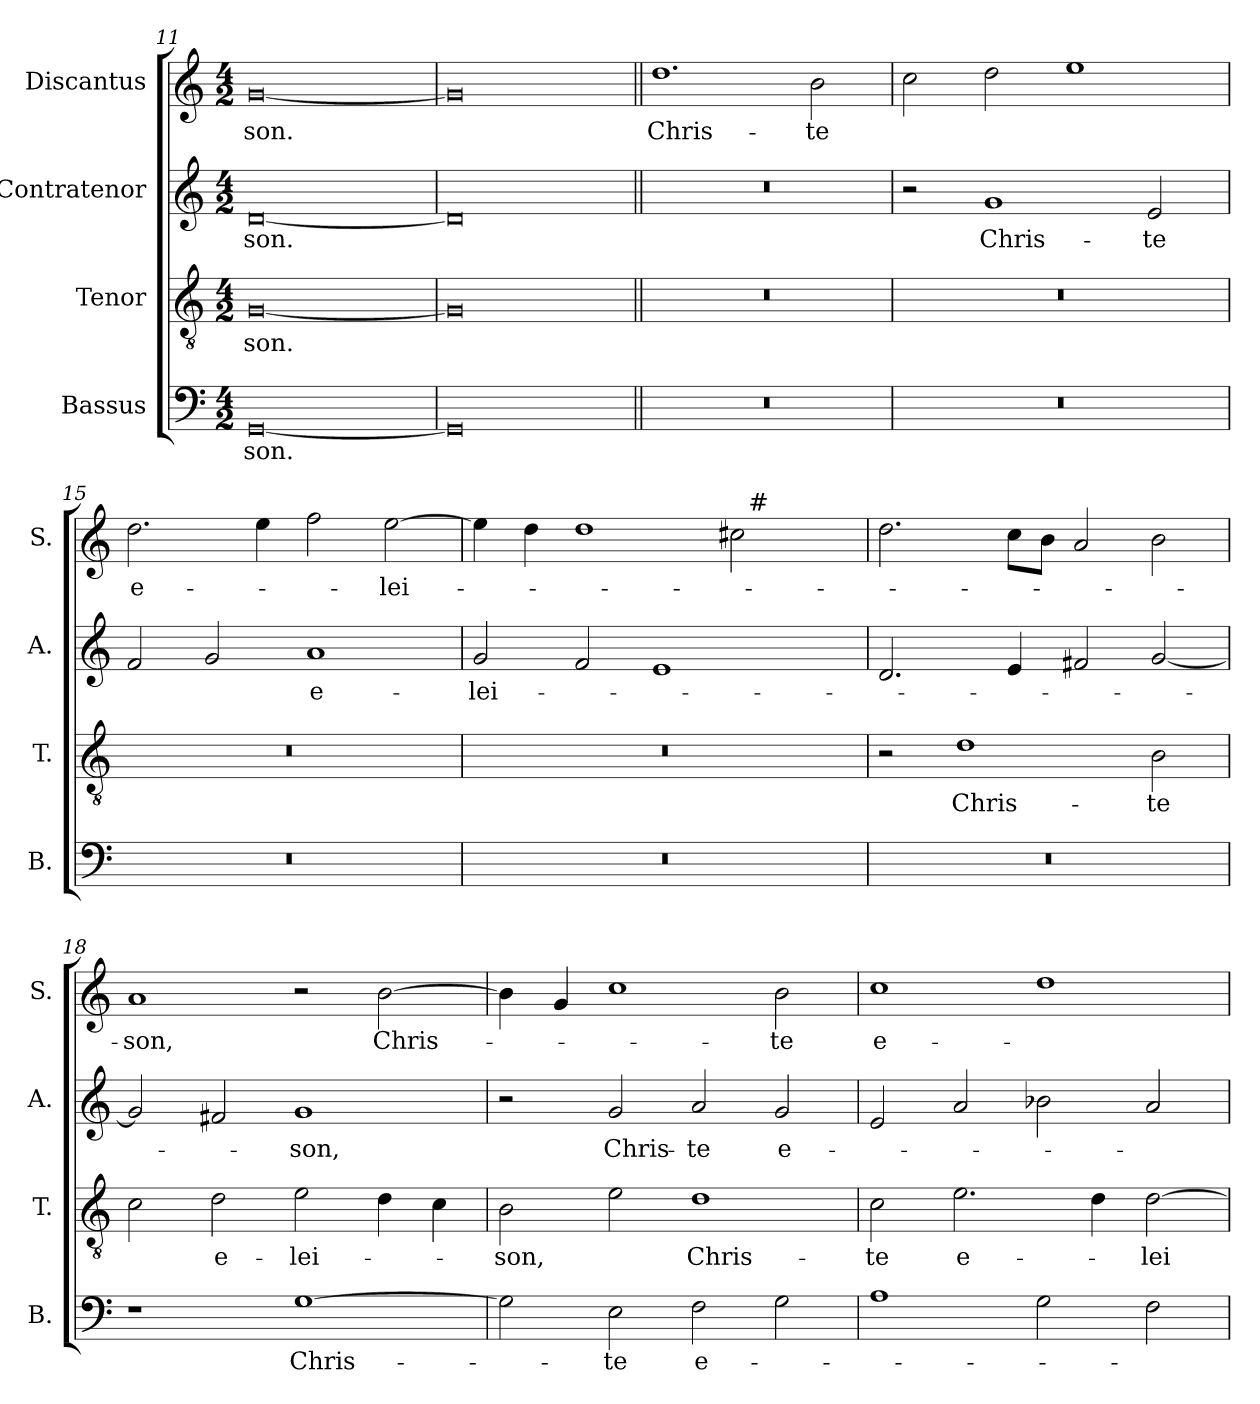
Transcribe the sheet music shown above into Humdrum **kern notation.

**kern	**text	**kern	**text	**kern	**text	**kern	**text
*part4	*part4	*part3	*part3	*part2	*part2	*part1	*part1
*staff4	*staff4	*staff3	*staff3	*staff2	*staff2	*staff1	*staff1
*I"Bassus	*	*I"Tenor	*	*I"Contratenor	*	*I"Discantus	*
*I'B.	*	*I'T.	*	*I'A.	*	*I'S.	*
*clefF4	*	*clefGv2	*	*clefG2	*	*clefG2	*
*	*	*ITrd7c12	*	*	*	*	*
*k[]	*	*k[]	*	*k[]	*	*k[]	*
*C:	*	*C:	*	*C:	*	*C:	*
*M4/2	*	*M4/2	*	*M4/2	*	*M4/2	*
=11	=11	=11	=11	=11	=11	=11	=11
[0GGi	-son.	[0GGi	-son.	[0di	-son.	[0gi	-son.
=12	=12	=12	=12	=12	=12	=12	=12
0GGi]	.	0GGi]	.	0di]	.	0gi]	.
=13||	=13||	=13||	=13||	=13||	=13||	=13||	=13||
!LO:N:vis=1	!	!LO:N:vis=1	!	!LO:N:vis=1	!	!	!
0r	.	0r	.	0r	.	1.ddi	Chris-
.	.	.	.	.	.	2bi\	-te
!!LO:LB:g=z
=14	=14	=14	=14	=14	=14	=14	=14
!LO:N:vis=1	!	!LO:N:vis=1	!	!	!	!	!
0r	.	0r	.	2r	.	2cci\	.
.	.	.	.	1gi	Chris-	2ddi\	.
.	.	.	.	.	.	1eei	.
.	.	.	.	2ei/	-te	.	.
=15	=15	=15	=15	=15	=15	=15	=15
!LO:N:vis=1	!	!LO:N:vis=1	!	!	!	!	!
0r	.	0r	.	2fi/	.	2.ddi\	e-
.	.	.	.	2gi/	.	.	.
.	.	.	.	.	.	4eei\	.
.	.	.	.	1ai	e-	2ffi\	.
.	.	.	.	.	.	[2eei\	-lei-
=16	=16	=16	=16	=16	=16	=16	=16
!LO:N:vis=1	!	!LO:N:vis=1	!	!	!	!	!
*	*	*	*	*	*	*^	*
0r	.	0r	.	2gi/	-lei-	4eei\]	1ryy	.
.	.	.	.	.	.	4ddi\	.	.
.	.	.	.	2fi/	.	1ddi	.	.
.	.	.	.	1ei	.	.	2ryy	.
.	.	.	.	.	.	2cc#j\	32ryy	.
.	.	.	.	.	.	.	256ryy	.
!	!	!	!	!	!	!	!LO:TX:t=#	!
.	.	.	.	.	.	.	4ryy	.
.	.	.	.	.	.	.	8ryy	.
.	.	.	.	.	.	.	16ryy	.
.	.	.	.	.	.	.	64..ryy	.
!!LO:PB:g=z
=17	=17	=17	=17	=17	=17	=17	=17	=17
!LO:N:vis=1	!	!	!	!	!	!	!	!
*	*	*	*	*	*	*v	*v	*
0r	.	2r	.	2.di/	.	2.ddi\	.
.	.	1Di	Chris-	.	.	.	.
.	.	.	.	4ei/	.	8cci\L	.
.	.	.	.	.	.	8bi\J	.
.	.	.	.	2f#Xi/	.	2ai/	.
.	.	2BBi\	-te	[2gi/	.	2bi\	.
=18	=18	=18	=18	=18	=18	=18	=18
1r	.	2Ci\	.	2gi/]	.	1ai	-son,
.	.	2Di\	e-	2f#Xi/	.	.	.
[1Gi	Chris-	2Ei\	-lei-	1gi	-son,	2r	.
.	.	4Di\	.	.	.	[2bi\	Chris-
.	.	4Ci\	.	.	.	.	.
=19	=19	=19	=19	=19	=19	=19	=19
2Gi\]	.	2BBi\	-son,	2r	.	4bi\]	.
.	.	.	.	.	.	4gi/	.
2Ei\	-te	2Ei\	.	2gi/	Chris-	1cci	.
2Fi\	e-	1Di	Chris-	2ai/	-te	.	.
2Gi\	.	.	.	2gi/	e-	2bi\	-te
!!LO:LB:g=z
=20	=20	=20	=20	=20	=20	=20	=20
1Ai	.	2Ci\	-te	2ei/	.	1cci	e-
.	.	2.Ei\	e-	2ai/	.	.	.
2Gi\	.	.	.	2b-Xi\	.	1ddi	.
.	.	4Di\	.	.	.	.	.
2Fi\	.	[2Di\	-lei-	2ai/	.	.	.
=	=	=	=	=	=	=	=
*-	*-	*-	*-	*-	*-	*-	*-
